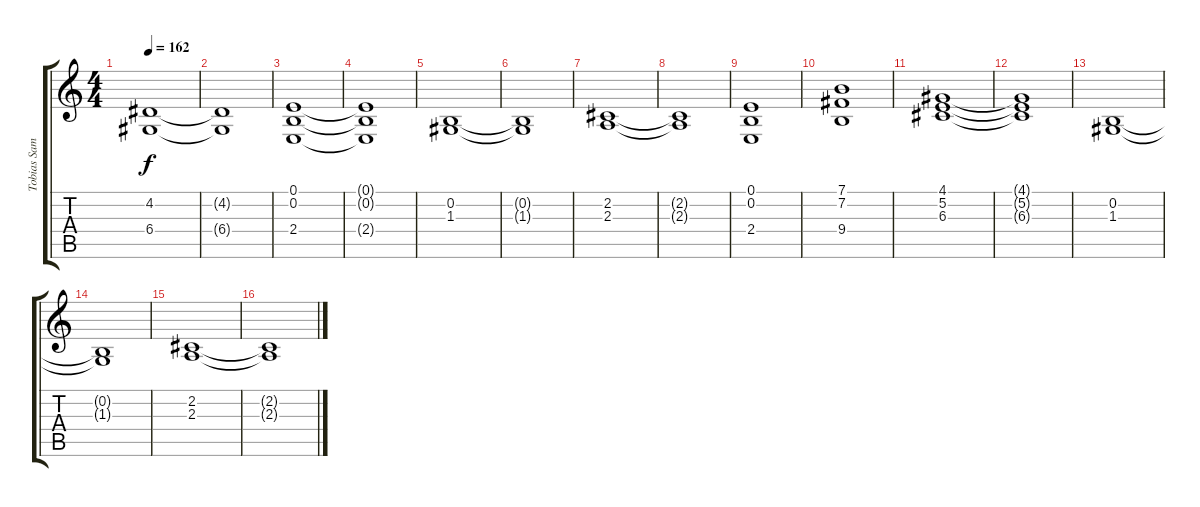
\track ("Tobias Sammet Keys 1" "Tobias Sam") {instrument stringensemble2}
\staff {score tabs}
\tuning (E4 B3 G3 D3 A2 E2) {hide}
\ts (4 4)
\tempo 162
\clef g2
\ks c
(4.2 6.4).1{dy f} |
(4.2{t} 6.4{t}).1 |
(0.1 0.2 2.4).1 |
(0.1{t} 0.2{t} 2.4{t}).1 |
(0.2 1.3).1 |
(0.2{t} 1.3{t}).1 |
(2.2 2.3).1 |
(2.2{t} 2.3{t}).1 |
(0.1 0.2 2.4).1 |
(7.1 7.2 9.4).1 |
(4.1 5.2 6.3).1 |
(4.1{t} 5.2{t} 6.3{t}).1 |
(0.2 1.3).1 |
(0.2{t} 1.3{t}).1 |
(2.2 2.3).1 |
(2.2{t} 2.3{t}).1
